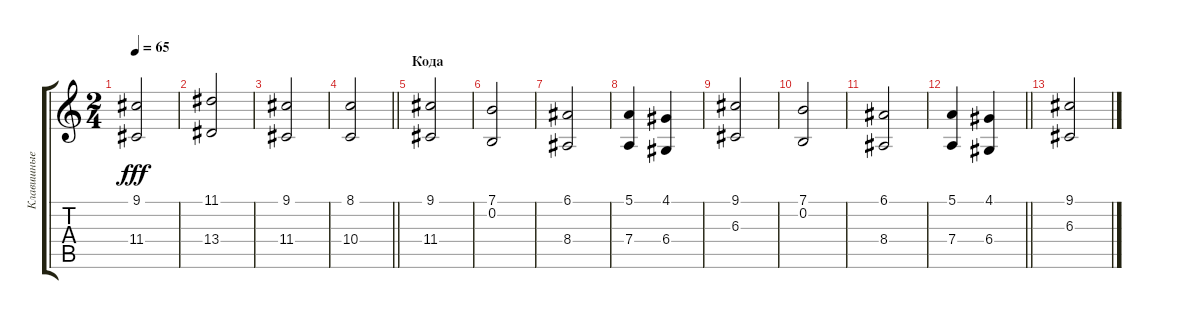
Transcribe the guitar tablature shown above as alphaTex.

\track ("Клавишные 2" "Клавишные ") {instrument stringensemble1}
\staff {score tabs}
\tuning (E4 B3 G3 D3 A2 E2) {hide}
\ts (2 4)
\tempo 65
\clef g2
\ks c
(9.1 11.4).2{dy fff} |
(11.1 13.4).2 |
(9.1 11.4).2 |
\barLineRight lightlight
(8.1 10.4).2 |
\section ("" "Кода")
(9.1 11.4).2 |
(7.1 0.2).2 |
(6.1 8.4).2 |
(5.1 7.4).4 (4.1 6.4).4 |
(9.1 6.3).2 |
(7.1 0.2).2 |
(6.1 8.4).2 |
\barLineRight lightlight
(5.1 7.4).4 (4.1 6.4).4 |
(9.1 6.3).2
